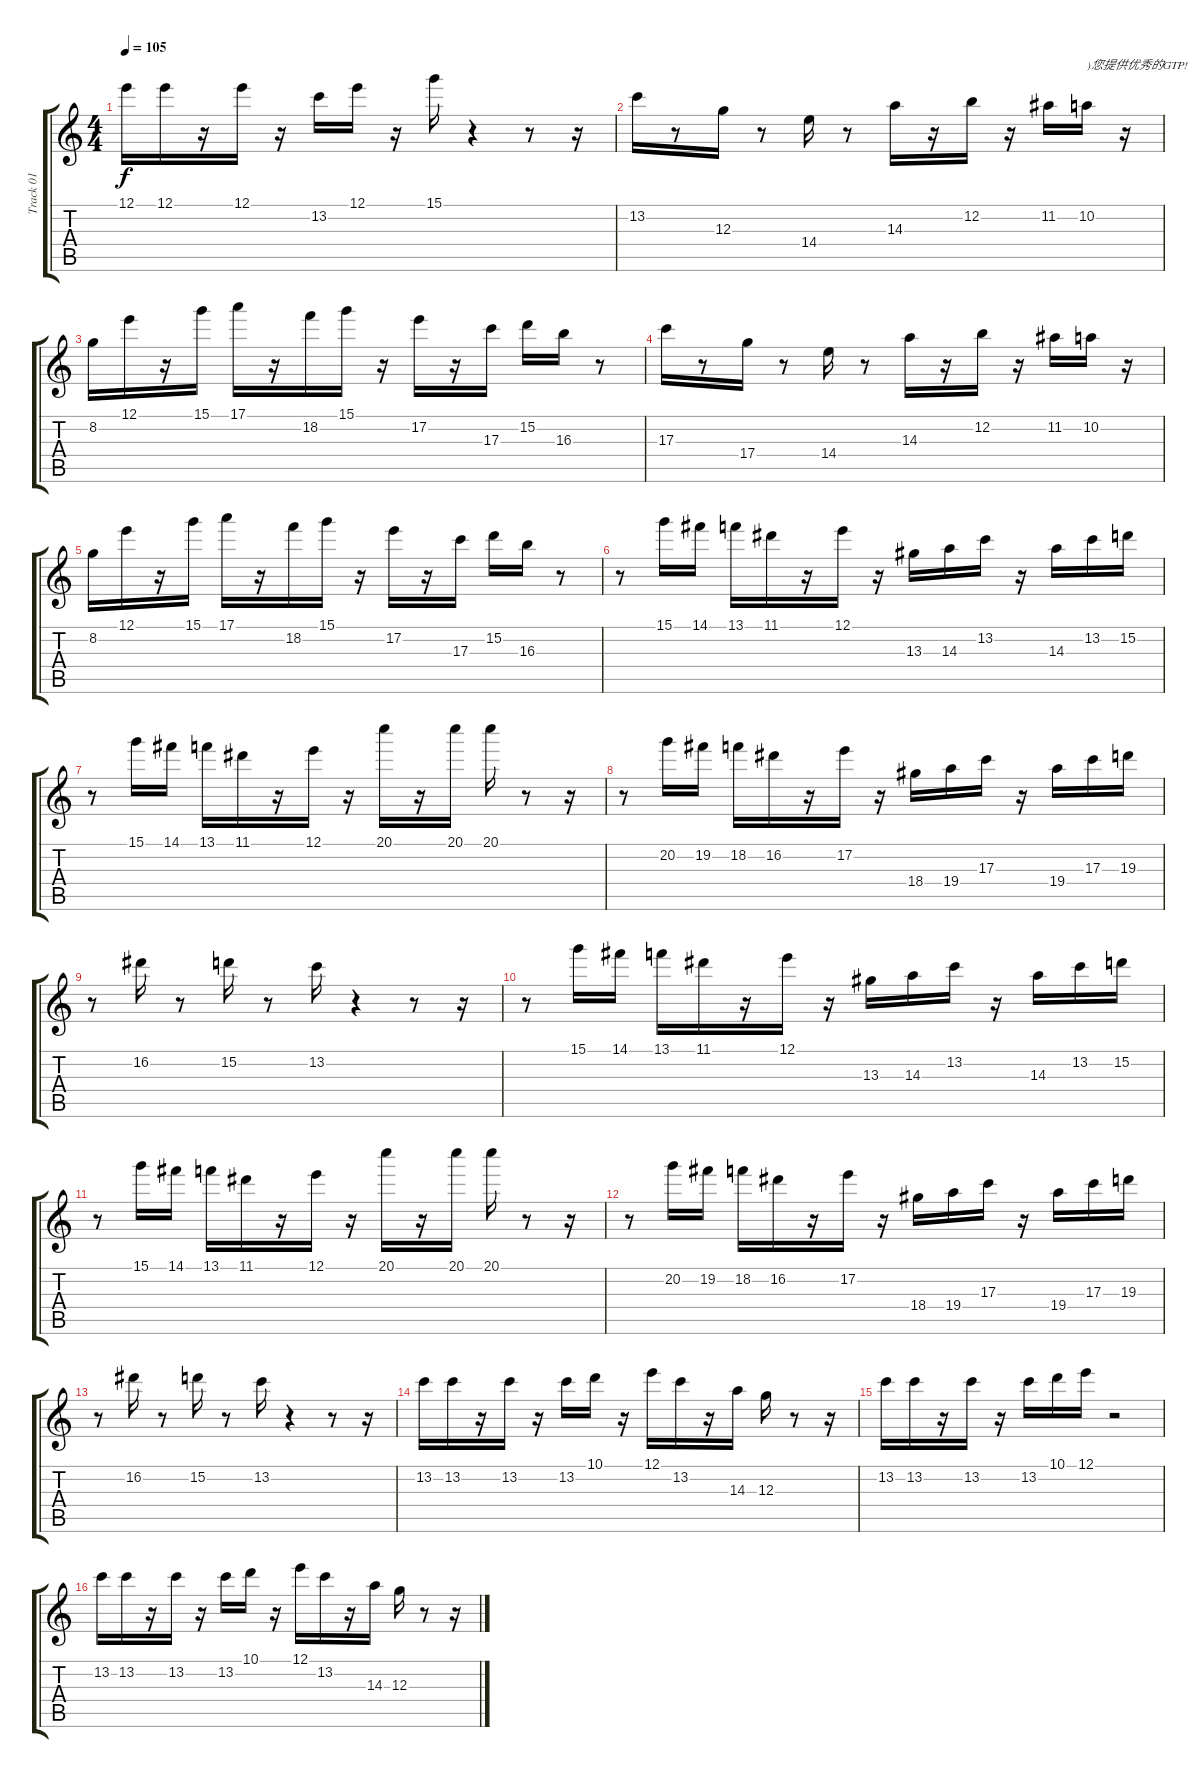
\track ("Track 01" "Track 01") {instrument overdrivenguitar}
\staff {score tabs}
\tuning (E4 B3 G3 D3 A2 E2) {hide}
\ts (4 4)
\tempo 105
\clef g2
\ks c
12.1.16{dy f instrument overdrivenguitar} 12.1.16 r.16 12.1.16 r.16 13.2.16 12.1.16 r.16 15.1.16 r.4 r.8 r.16 |
13.2.16 r.8 12.3.16 r.8 14.4.16 r.8 14.3.16 r.16 12.2.16 r.16 11.2.16 10.2.16{txt ")您提供优秀的GTP!"} r.16 |
8.2.16 12.1.16 r.16 15.1.16 17.1.16 r.16 18.2.16 15.1.16 r.16 17.2.16 r.16 17.3.16 15.2.16 16.3.16 r.8 |
17.3.16 r.8 17.4.16 r.8 14.4.16 r.8 14.3.16 r.16 12.2.16 r.16 11.2.16 10.2.16 r.16 |
8.2.16 12.1.16 r.16 15.1.16 17.1.16 r.16 18.2.16 15.1.16 r.16 17.2.16 r.16 17.3.16 15.2.16 16.3.16 r.8 |
r.8 15.1.16 14.1.16 13.1.16 11.1.16 r.16 12.1.16 r.16 13.3.16 14.3.16 13.2.16 r.16 14.3.16 13.2.16 15.2.16 |
r.8 15.1.16 14.1.16 13.1.16 11.1.16 r.16 12.1.16 r.16 20.1.16 r.16 20.1.16 20.1.16 r.8 r.16 |
r.8 20.2.16 19.2.16 18.2.16 16.2.16 r.16 17.2.16 r.16 18.4.16 19.4.16 17.3.16 r.16 19.4.16 17.3.16 19.3.16 |
r.8 16.2.16 r.8 15.2.16 r.8 13.2.16 r.4 r.8 r.16 |
r.8 15.1.16 14.1.16 13.1.16 11.1.16 r.16 12.1.16 r.16 13.3.16 14.3.16 13.2.16 r.16 14.3.16 13.2.16 15.2.16 |
r.8 15.1.16 14.1.16 13.1.16 11.1.16 r.16 12.1.16 r.16 20.1.16 r.16 20.1.16 20.1.16 r.8 r.16 |
r.8 20.2.16 19.2.16 18.2.16 16.2.16 r.16 17.2.16 r.16 18.4.16 19.4.16 17.3.16 r.16 19.4.16 17.3.16 19.3.16 |
r.8 16.2.16 r.8 15.2.16 r.8 13.2.16 r.4 r.8 r.16 |
13.2.16 13.2.16 r.16 13.2.16 r.16 13.2.16 10.1.16 r.16 12.1.16 13.2.16 r.16 14.3.16 12.3.16 r.8 r.16 |
13.2.16 13.2.16 r.16 13.2.16 r.16 13.2.16 10.1.16 12.1.16 r.2 |
13.2.16 13.2.16 r.16 13.2.16 r.16 13.2.16 10.1.16 r.16 12.1.16 13.2.16 r.16 14.3.16 12.3.16 r.8 r.16
